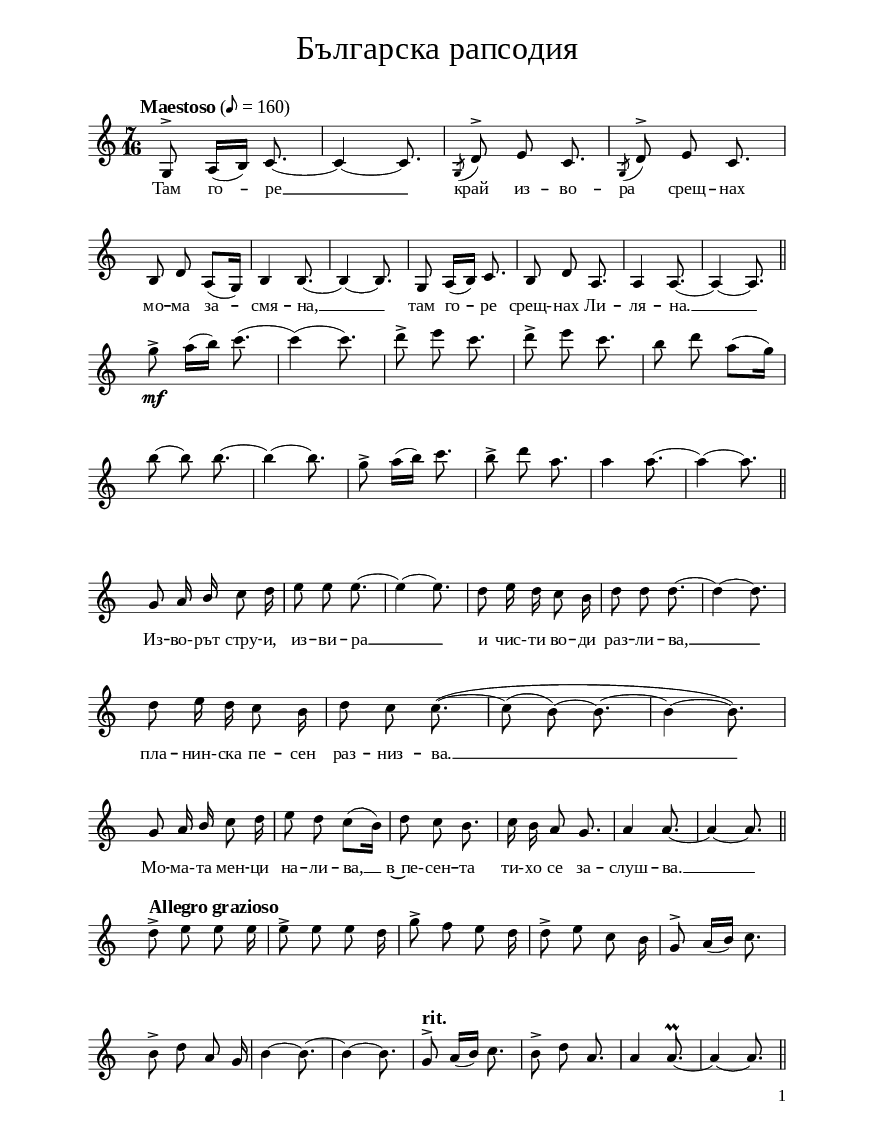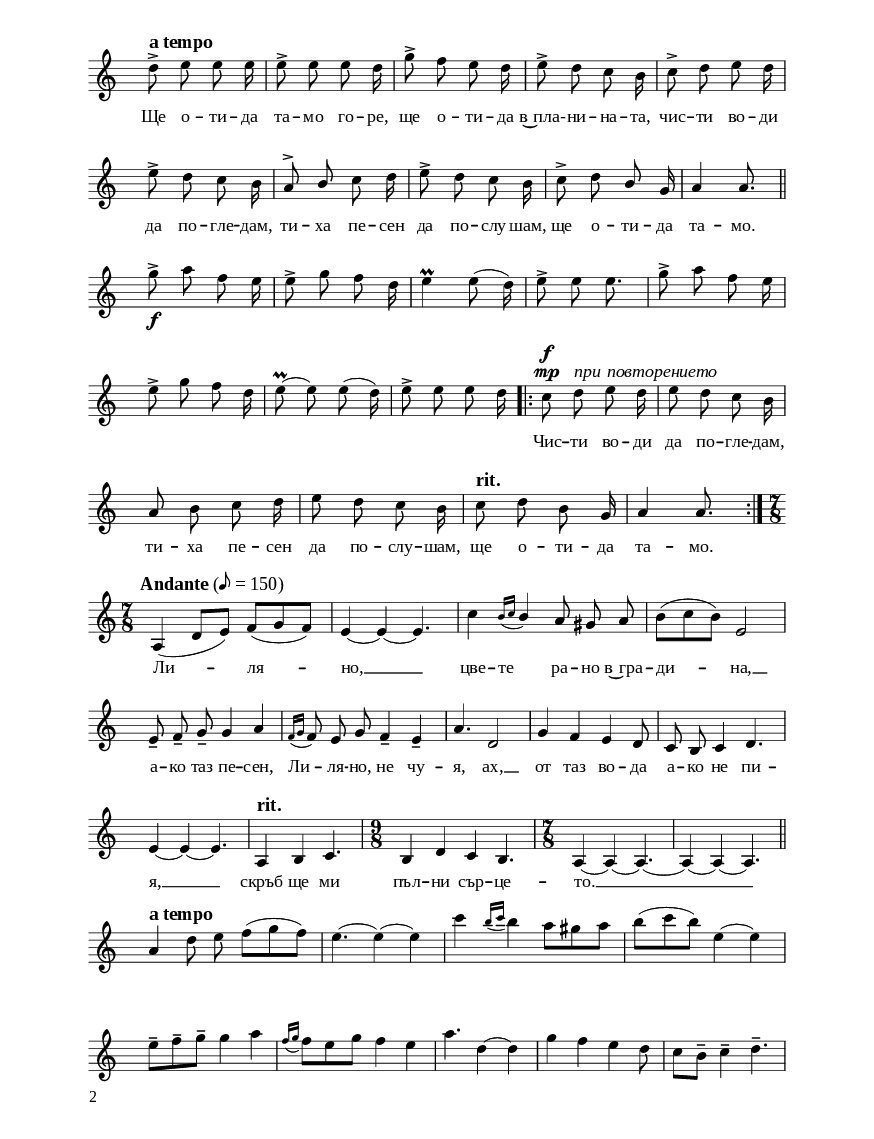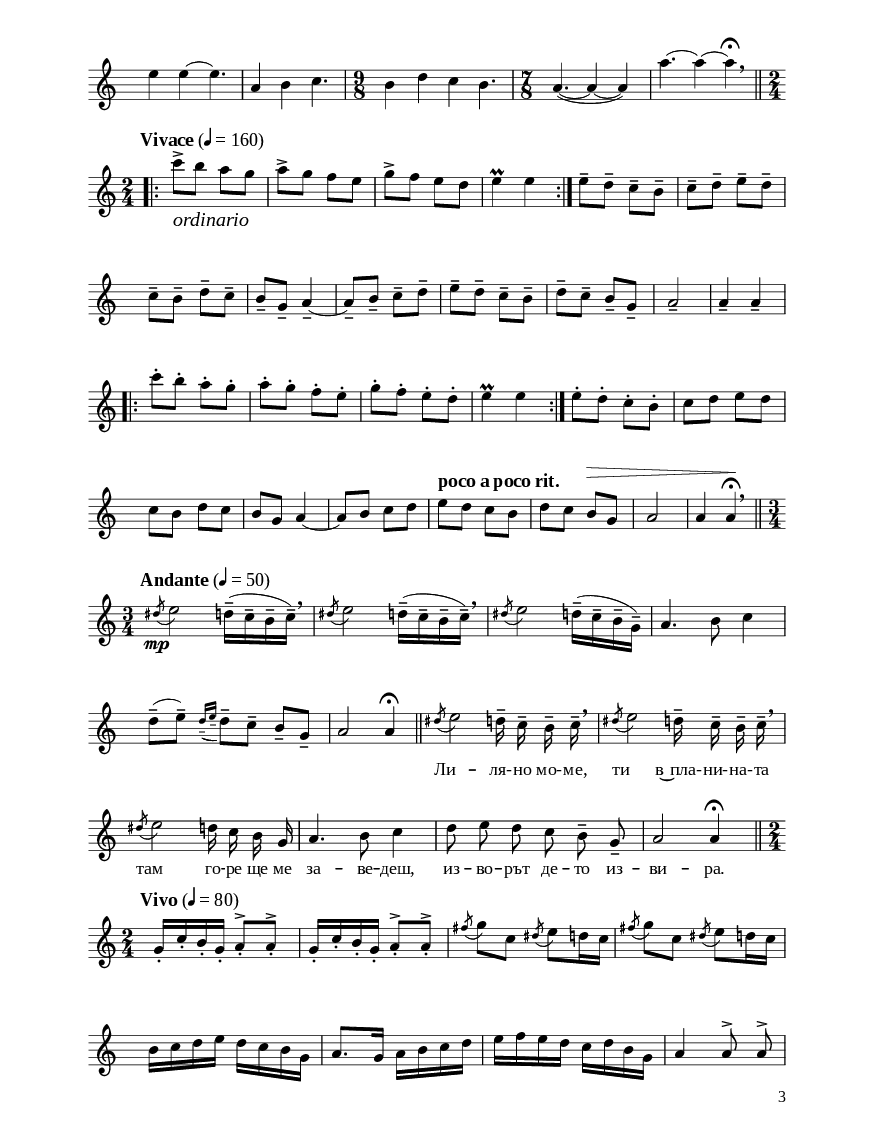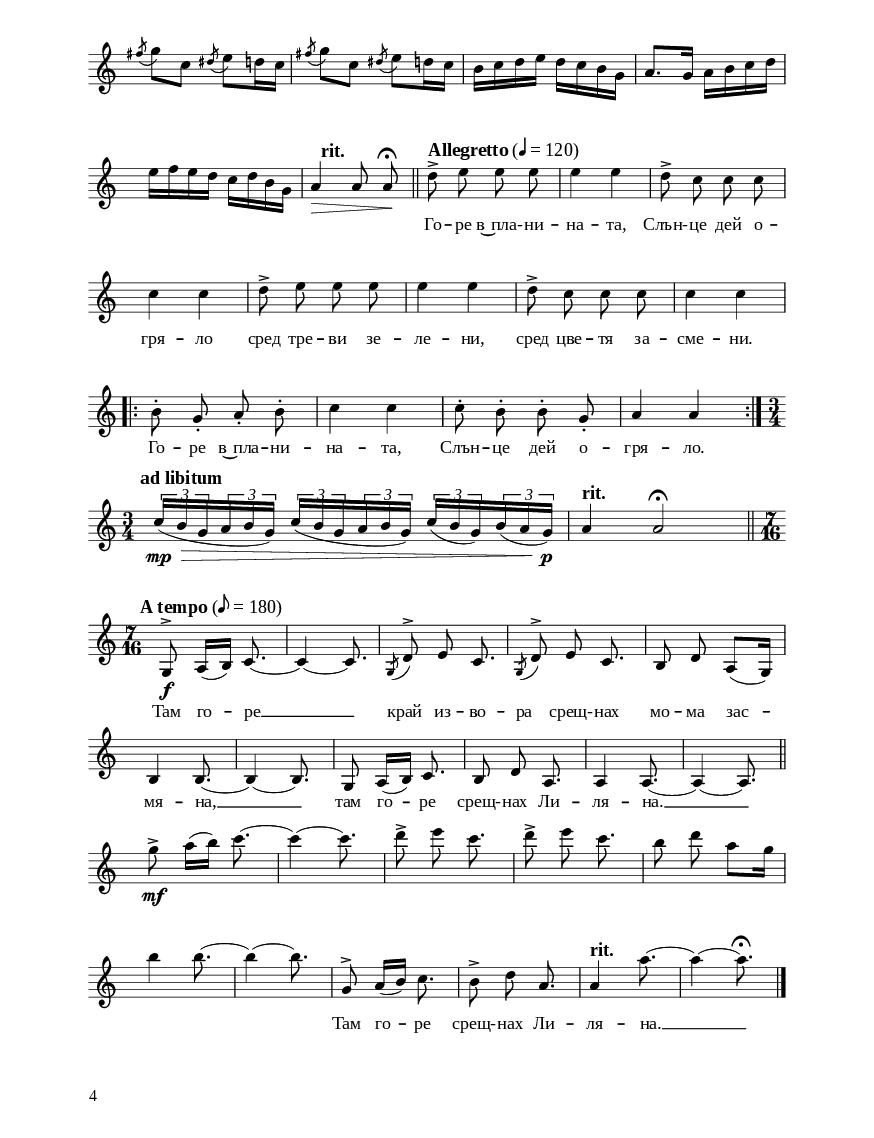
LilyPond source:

\version "2.24.2"

\include "include/globals.ily"

\bookpart {
  \label #'ref146
  \tocItem \markup "Българска рапсодия"
  \paper {
    print-all-headers = ##t
    print-page-number = ##t
    print-first-page-number = ##t

    % put page numbers on the bottom
    oddHeaderMarkup = \markup ""
    evenHeaderMarkup = \markup ""
    oddFooterMarkup = \markup
    \fill-line {
      ""
      \if \should-print-page-number \fromproperty #'page:page-number-string
    }
    evenFooterMarkup = \markup
    \fill-line {
      \if \should-print-page-number \fromproperty #'page:page-number-string
      ""
    }

    left-margin = 1.5\cm
    right-margin = 1.5\cm
    top-margin = 1.6\cm
    bottom-margin = 1.2\cm
    ragged-bottom = ##t % do not spread the staves to fill the whole vertical space

    % change distance between staves
    system-system-spacing =
    #'((basic-distance . 11)
       (minimum-distance . 6)
       (padding . 1)
       (stretchability . 12))
  }
  \score {
    \include "include/score-layout.ily"

    \new Voice \relative c' {
      \clef treble
      \key c \major
      \time 7/16
      \tempoFunc "Maestoso" 8 "160"
      \autoBeamOff
      g8^\accent a16([b]) c8. ~ | \noBreak
      c4 ~ c8. | \noBreak
      \acciaccatura {g8} d'^\accent e c8. | \noBreak
      \acciaccatura {g8} d'^\accent e c8. | \break
      b8 d a([g16]) | \noBreak

      b4 b8. ~| b4 ~ b8. | \noBreak
      g8 a16([b]) c8. | \noBreak
      b8 d a8. | \noBreak
      a4 a8. ~ | a4 ~ a8. | \bar "||" \break

      g''8\accent_\mf a16[(b)] c8.( | \noBreak
      c4)(c8.) | \noBreak
      d8\accent e c8. | \noBreak
      d8\accent e c8. | \noBreak
      b8 d a([g16]) | \break
      b8 ~ b8 b8. ~ | \noBreak
      b4 ~ b8. | \noBreak
      g8 \accent a16 ([b]) c8. | \noBreak
      b8\accent d a8. | \noBreak
      a4 a8. ~ | \noBreak
      a4 ~ a8. | \bar "||" \break

      g,8 a16 \stemUp b \stemNeutral c8 d16 | \noBreak
      e8 e e8. ~ | \noBreak
      e4 ~ e8. | \noBreak
      d8 e16 d16 c8 b16 | \noBreak
      d8 d d8. ~ | \noBreak

      d4 ~ d8. | \break

      d8 e16 d16 c8 b16 | \noBreak
      d8 c8  c8. ~ \( |\noBreak
      c8 ( b) ~ b8. ~ | \noBreak
      b4 ~ b8. \) | \break
      g8 a16 \stemUp b \stemNeutral c8 d16 | \noBreak
      e8 d c8([b16]) | \noBreak

      d8 c b8. | \noBreak
      c16 b a8 g8. | \noBreak
      a4 a8. ~| \noBreak
      a4 ~ a8. | \bar "||" \break
      \tempo "Allegro grazioso" d8^\accent e e e16 | \noBreak
      e8^\accent e e d16 | \noBreak

      g8^\accent f e d16 | \noBreak
      d8^\accent e c b16 | \noBreak
      g8^\accent a16([b]) c8. | \break
      b8^\accent d a g16 | \noBreak
      b4~ b8. ~ | \noBreak
      b4 ~ b8. | \noBreak
      \tempo "rit." g8^\accent a16([b]) c8. | \noBreak

      b8^\accent d a8. | \noBreak
      a4 a8.\prall ~ | \noBreak
      a4 ~ a8. | \bar "||" \break
      \tempo "a tempo" d8\accent e e e16 | \noBreak
      e8\accent e e d16 | \noBreak
      g8\accent f e d16 | \noBreak

      e8\accent d c b16 | \noBreak
      c8\accent d e d16 | \break
      e8\accent d c b16 | \noBreak
      a8^\accent \stemUp b \stemNeutral c d16 | \noBreak

      e8\accent d c b16 | \noBreak
      c8\accent d \stemUp b \stemNeutral g16 | \noBreak
      a4 a8. | \bar "||"  \break
      g'8\f^\accent a f e16 | \noBreak
      e8^\accent g f d16 | \noBreak

      e4 \prall e8 (d16) | \noBreak
      e8^\accent e e8. | \noBreak
      g8^\accent a f e16 | \break
      e8^\accent g f d16 | \noBreak
      e8\prall~ e8 e8 (d16) | \noBreak
      e8^\accent e e d16  |  \noBreak

      \bar ".|:"
      c8 ^\markup{ \dynamic f } ^\mp d^\markup{ \large \italic{при повторението} } e d16 | \noBreak
      e8 d c b16 | \break
      a8 b c d16 | \noBreak
      e8 d c b16 | \noBreak
      \tempo "rit." c8 d b g16 | \noBreak
      a4 a8. | \break \bar ":|."

      \time 7/8  \tempoFunc "Andante" 8 "150" a,4 (d8[e]) f8([ g f]) | e4 ~ e4 ~ e4. | \noBreak

      c'4 \acciaccatura{ b16[c] } \stemUp b4 \stemNeutral a8 gis a8 |  b8([c b])  e,2 | \break

      e8\tenuto f\tenuto g\tenuto  g4 a4 |  \noBreak

      \acciaccatura {f16[g]}  f8 e g  f4\tenuto e4\tenuto | \noBreak
      a4. d,2 | g4 f e d8 |   c b c4 d4. | \break e4 ~ e4 ~ e4. | \noBreak

      \tempo "rit." a,4 b c4. | \time 9/8 b4 d c b4. | \noBreak
      \time 7/8
      a4 ~ a4 ~ a4. ~ | a4 ~ a4 ~ a4. | \bar "||"  \break
      \tempo "a tempo" a'4  d8 e  f([ g f]) | e4. ~ e4 ~ e4 |  \noBreak

      c'4 \acciaccatura{ b16[c] } b4 a8 [gis  a] | b8 ( [c8 b]) e,4 ~ e4 | \break


      e8\tenuto[f\tenuto g\tenuto] g4 a4 | \noBreak
      \acciaccatura { f16[g] } f8[e g] f4 e | \noBreak

      a4. d,4 ~ d4 | \noBreak
      g4 f e d8 | \noBreak

      c [b\tenuto] c4\tenuto d4.\tenuto| \break e4 e4 ~ e4. |
      a,4 b c4. | \time 9/8 b4 d c b4. | \noBreak
      \time 7/8 a4.~ ( a4 ~ a4) | a'4. ~ a4 ~ a4 \fermata \breathe | \bar "|" \time 2/4 \break    \bar ".|:-||"

      \tempoFunc "Vivace" 4 "160"  c8_\markup{ \huge \italic {ordinario} }\accent[b] a[g] | \noBreak
      a\accent[g] f[e] | \noBreak
      g\accent[f] e[d] | \noBreak
      e4\prall e | \noBreak \bar ":|."

      e8\tenuto[d]\tenuto c\tenuto[b]\tenuto | \noBreak
      c\tenuto[d]\tenuto e\tenuto[d]\tenuto | \break

      c\tenuto[b]\tenuto d\tenuto[c]\tenuto | \noBreak
      b\tenuto[g]\tenuto a4\tenuto~ | \noBreak
      a8\tenuto[b]\tenuto c\tenuto[d]\tenuto | \noBreak
      e\tenuto[d]\tenuto c\tenuto[b]\tenuto | \noBreak
      d\tenuto[c]\tenuto b\tenuto[g]\tenuto | \noBreak
      a2\tenuto | \noBreak
      a4\tenuto a\tenuto | \break \bar ".|:-|"


      c'8\staccato[b]\staccato a\staccato[g]\staccato | \noBreak
      a\staccato[g]\staccato f\staccato[e]\staccato | \noBreak
      g\staccato[f]\staccato e\staccato[d]\staccato | \noBreak
      e4\prall e | \noBreak  \bar ":|."

      e8\staccato[d]\staccato c\staccato[b]\staccato | \noBreak
      c[d] e[d] | \break

      c[b] d[c] | \noBreak
      b[g] a4~ | \noBreak
      a8[b] c[d] | \noBreak
      \tempo "poco a poco rit." e [d] c[b] | \noBreak
      d [c]  b^\>[g]  | \noBreak
      a2 | \noBreak
      a4 a \! \fermata \breathe | \bar "||" \time 3/4 \break

      \tempoFunc "Andante" 4 "50" \acciaccatura { dis8\mp } e2 d16\tenuto([c\tenuto b\tenuto c\tenuto]) \breathe | \noBreak
      \acciaccatura { dis8 } e2 d16\tenuto([c\tenuto  b\tenuto  c\tenuto]) \breathe | \noBreak
      \acciaccatura { dis8 } e2 d16\tenuto([c\tenuto b\tenuto g\tenuto]) | \noBreak
      a4. b8 c4 \break

      d8\tenuto([e\tenuto]) \acciaccatura { d16\tenuto([e\tenuto] } d8\tenuto)[c\tenuto] b\tenuto [g\tenuto] | \noBreak
      a2 a4 \fermata \bar "||" \noBreak
      \acciaccatura { dis8 } e2 d16\tenuto c\tenuto b\tenuto c\tenuto \breathe | \noBreak
      \acciaccatura { dis8 } e2 d16\tenuto c\tenuto b\tenuto c\tenuto  \breathe | \break

      \acciaccatura { dis8 } e2 d16 c b g | \noBreak
      a4. b8 c4 | \noBreak
      d8 e d c b\tenuto g\tenuto | \noBreak
      a2 a4 \fermata | \noBreak \bar "||" \time 2/4 \break

      \tempoFunc "Vivo" 4 "80" g16_\staccato[c_\staccato b_\staccato g_\staccato] a8_\staccato ^\accent[a_\staccato ^\accent] | \noBreak
      g16_\staccato[c_\staccato b_\staccato g_\staccato] a8_\staccato^\accent[a_\staccato^\accent] | \noBreak
      \acciaccatura { fis'8 } g[c,] \acciaccatura { dis } e[d16 c] | \noBreak
      \acciaccatura { fis8 } g[c,] \acciaccatura { dis } e[d16 c] | \break

      b16[c d e] d[c b g] | \noBreak
      a8.[g16] a[b c d] | \noBreak
      e[f e d] c[d b g] | \noBreak
      a4 a8^\accent a^\accent \break

      \acciaccatura { fis'8 } g[c,] \acciaccatura { dis } e[d16 c] | \noBreak
      \acciaccatura { fis8 } g[c,] \acciaccatura { dis } e[d16 c] | \noBreak
      b[c d e] d[c b g] | \noBreak
      a8.[g16] a[b c d] | \break

      e[f e d] c[d b g] | \noBreak
      \tempo "  rit." a4\>  a8 a \!  \fermata | \bar "||" \noBreak
      \tempoFunc "Allegretto" 4 "120" d^\accent e e e | \noBreak
      e4 e | \noBreak
      d8^\accent c c c | \break

      c4 c | \noBreak
      d8^\accent e e e | \noBreak
      e4 e | \noBreak
      d8^\accent c c c | \noBreak
      c4 c | \break \bar ".|:-|"
      b8^\staccato g_\staccato a_\staccato b^\staccato | \noBreak
      c4 c | \noBreak
      c8^\staccato b^\staccato b^\staccato g_\staccato | \noBreak
      a4 a |
      \time 3/4 \break \bar ":|."

      \override TupletBracket.positions = #'(3 . 3)
      \tempo "ad libitum"
      \tuplet 3/2 8 { c16\>\mp([b g a b g]) c16([b g a b g]) c16([b g) b(a g\!\p])  } | \noBreak
      \tempo"rit." a4 a2 \fermata | \bar "||" \time 7/16 \break

      \tempoFunc "A tempo" 8 "180" g,8\f^\accent a16([b]) c8.~ | \noBreak
      c4~ c8. | \noBreak
      \acciaccatura { g8 } d'^\accent e c8. | \noBreak
      \acciaccatura { g8 } d'^\accent e c8. | \noBreak
      b8 d a([g16]) | \break
      b4 b8. ~ | b4 ~ b8. |\noBreak
      g8 a16([b]) c8. | \noBreak
      b8 d a8. | \noBreak
      a4 a8. ~ | a4 ~ a8. \bar "||" \break
      g''8\mf\accent a16([b]) c8.~ | \noBreak
      c4~ c8. | \noBreak
      d8\accent e c8. | \noBreak
      d8\accent e c8. | \noBreak
      b8 d a[g16]| \break
      b4 b8. ~ | b4 ~ b8. | \noBreak
      g,8^\accent a16([b]) c8. | \noBreak
      b8^\accent d a8. \tempo "rit." | \noBreak
      a4 a'8. ~ | \noBreak
      a4 ~ a8. \fermata | \bar "|."
    }

    \addlyrics {
      Там го -- ре __ край из -- во -- ра срещ -- нах мо -- ма за --
      смя -- на, __ там го -- ре "срещ-" -- нах Ли -- ля -- на. __ ""
      \repeat unfold 21 { \skip 1 }
      Из -- "во-" -- рът стру -- и, из -- ви -- ра __ и "чис-" -- ти во -- ди раз -- ли -- ва, __
      пла -- "нин-" -- ска пе -- сен раз -- низ -- ва. __
      Mо -- "ма-" -- та мен -- ци на -- ли -- ва, __
      "в~пе-" -- сен -- та "ти-" -- хо се за -- слуш -- ва. __ ""
      \repeat unfold 31 { \skip 1  }
      Ще о -- ти -- да та -- мо го -- ре, ще о -- ти -- да
      "в~пла-" -- ни -- на -- та, чис -- ти во -- ди да по -- гле -- дам, ти -- ха пе -- сен
      да по -- слу -- шам, ще о -- ти -- да та -- мо.
      \repeat unfold 27 { \skip 2 }
      Чис -- ти во -- ди да по -- гле -- дам, ти -- ха пе -- сен да по -- слу -- шам,
      ще о -- ти -- да та -- мо. Ли -- ля -- но, __
      цве -- те ра -- но в~гра -- ди -- на, __ а -- ко таз пе -- сен,
      Ли -- ля -- но, не чу -- я, ах, __ от таз во -- да а -- ко не пи -- я, __
      скръб ще ми пъл -- ни сър -- це -- то. __ ""
      \repeat unfold 97 { \skip 1 }
      Ли -- "ля-" -- но "мо-" -- ме, ти "в~пла-" -- "ни-" -- "на-" -- та
      там го -- ре ще ме за -- ве -- деш, из -- во -- рът де -- то из -- ви -- ра.
      \repeat unfold 30 { \skip 1 }
      Го -- ре "в~пла-" -- ни -- на -- та, "Слън-" -- це дей о --
      гря -- ло сред тре -- ви зе -- ле -- ни, сред цве -- тя за -- сме -- ни.
      Го -- ре в~пла -- ни -- на -- та, Слън -- це дей о -- гря -- ло.
      \repeat unfold 5 { \skip 1 }
      Там го -- ре __ край из -- во -- ра "срещ-" -- нах мо -- ма зас -- мя -- на, __
      там го -- ре "срещ-" -- нах Ли -- ля -- на. __ ""
      \repeat unfold 13 { \skip 1 }
      Там го -- ре "срещ-" -- нах Ли -- ля -- на. __ ""
    }

    \header {
      title = \titleFunc "Българска рапсодия" "Bălgarska rapsodija"
    }

    \midi{}

  } % score


} % bookpart
